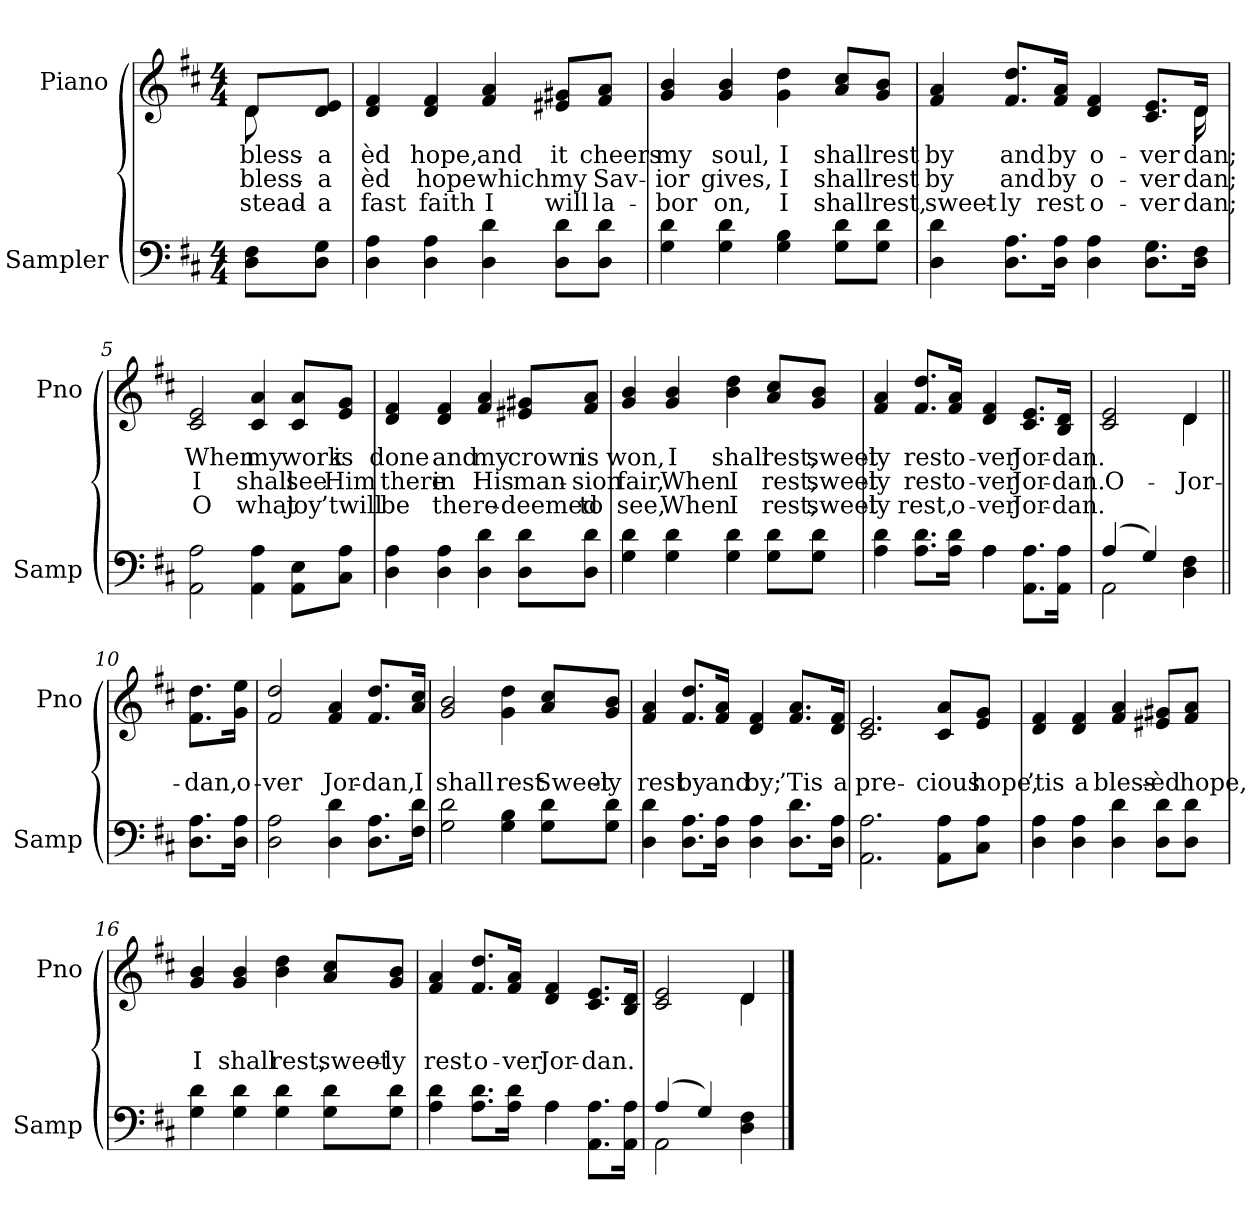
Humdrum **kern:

**kern	**kern	**text	**text	**text
*part2	*part1	*part1	*part1	*part1
*staff2	*staff1	*staff1	*staff1	*staff1
*I"Sampler	*I"Piano	*	*	*
*I'Samp	*I'Pno	*	*	*
*clefF4	*clefG2	*	*	*
*k[f#c#]	*k[f#c#]	*	*	*
*D:	*D:	*	*	*
*M4/4	*M4/4	*	*	*
=1	=1	=1	=1	=1
*	*^	*	*	*
8D\ 8F#\L	8d/L	8d	bless-	bless-	stead-
8D\ 8G\J	8d/ 8e/J	8ryy	a	a	a
*	*v	*v	*	*	*
=2	=2	=2	=2	=2
4D 4A	4d 4f#	-èd	-èd	-fast
4D 4A	4d 4f#	hope,	hope	faith
4D 4d	4f# 4a	and	which	I
8D\ 8d\L	8e#X/ 8g#X/L	it	my	will
8D\ 8d\J	8f#/ 8a/J	cheers	Sav-	la-
=3	=3	=3	=3	=3
4G 4d	4g 4b	my	-ior	-bor
4G 4d	4g 4b	soul,	gives,	on,
4G 4B	4g 4dd	I	I	I
8G\ 8d\L	8a/ 8cc#/L	shall	shall	shall
8G\ 8d\J	8g/ 8b/J	rest	rest	rest,
=4	=4	=4	=4	=4
*	*^	*	*	*
4D 4d	4f# 4a	2...ryy	by	by	sweet-
8.D\ 8.A\L	8.f#/ 8.dd/L	.	and	and	-ly
16D\ 16A\Jk	16f#/ 16a/Jk	.	by	by	rest
4D 4A	4d 4f#	.	o-	o-	o-
8.D\ 8.G\L	8.c#/ 8.e/L	.	-ver	-ver	-ver
16D\ 16F#\Jk	16d/Jk	16d	-dan;	-dan;	-dan;
*	*v	*v	*	*	*
=5	=5	=5	=5	=5
2AA 2A	2c# 2e	When	I	O
4AA 4A	4c# 4a	my	shall	what
8AA\ 8E\L	8c#/ 8a/L	work	see	joy
8C#\ 8A\J	8e/ 8g/J	is	Him	’twill
=6	=6	=6	=6	=6
4D 4A	4d 4f#	done	there	be
4D 4A	4d 4f#	and	in	the
4D 4d	4f# 4a	my	His	re-
8D\ 8d\L	8e#X/ 8g#X/L	crown	man-	-deemed
8D\ 8d\J	8f#/ 8a/J	is	-sion	to
=7	=7	=7	=7	=7
4G 4d	4g 4b	won,	fair,	see,
4G 4d	4g 4b	I	When	When
4G 4d	4b 4dd	shall	I	I
8G\ 8d\L	8a/ 8cc#/L	rest,	rest,	rest,
8G\ 8d\J	8g/ 8b/J	sweet-	sweet-	sweet-
=8	=8	=8	=8	=8
*^	*	*	*	*
4A 4d	2ryy	4f# 4a	-ly	-ly	-ly
8.A\ 8.d\L	.	8.f#/ 8.dd/L	rest	rest	rest,
16A\ 16d\Jk	.	16f#/ 16a/Jk	o-	o-	o-
4A\	4A	4d 4f#	-ver	-ver	-ver
8.AA\ 8.A\L	4ryy	8.c#/ 8.e/L	Jor-	Jor-	Jor-
16AA\ 16A\Jk	.	16B/ 16d/Jk	-dan.	-dan.	-dan.
=9	=9	=9	=9	=9	=9
*	*	*^	*	*	*
(4A/	2AA	2c# 2e	2ryy	.	O-	.
4G/)	.	.	.	.	.	.
4D 4F#	4ryy	4d/	4d	.	Jor-	.
=10||	=10||	=10||	=10||	=10||	=10||	=10||
!	!	!LO:TX:t=Refrain	!	!	!	!
*v	*v	*	*	*	*	*
*	*v	*v	*	*	*
8.D\ 8.A\L	8.f#\ 8.dd\L	.	-dan,	.
16D\ 16A\Jk	16g\ 16ee\Jk	.	o-	.
=11	=11	=11	=11	=11
2D 2A	2f# 2dd	.	-ver	.
4D 4d	4f# 4a	.	Jor-	.
8.D\ 8.A\L	8.f#/ 8.dd/L	.	-dan,	.
16F#\ 16d\Jk	16a/ 16cc#/Jk	.	I	.
=12	=12	=12	=12	=12
2G 2d	2g 2b	.	shall	.
4G 4B	4g 4dd	.	rest	.
8G\ 8d\L	8a/ 8cc#/L	.	Sweet-	.
8G\ 8d\J	8g/ 8b/J	.	-ly	.
=13	=13	=13	=13	=13
4D 4d	4f# 4a	.	rest	.
8.D\ 8.A\L	8.f#/ 8.dd/L	.	by	.
16D\ 16A\Jk	16f#/ 16a/Jk	.	and	.
4D 4A	4d 4f#	.	by;	.
8.D\ 8.d\L	8.f#/ 8.a/L	.	’Tis	.
16D\ 16A\Jk	16d/ 16f#/Jk	.	a	.
=14	=14	=14	=14	=14
2.AA 2.A	2.c# 2.e	.	pre-	.
8AA\ 8A\L	8c#/ 8a/L	.	-cious	.
8C#\ 8A\J	8e/ 8g/J	.	hope,	.
=15	=15	=15	=15	=15
4D 4A	4d 4f#	.	’tis	.
4D 4A	4d 4f#	.	a	.
4D 4d	4f# 4a	.	bless-	.
8D\ 8d\L	8e#X/ 8g#X/L	.	-èd	.
8D\ 8d\J	8f#/ 8a/J	.	hope,	.
=16	=16	=16	=16	=16
4G 4d	4g 4b	.	I	.
4G 4d	4g 4b	.	shall	.
4G 4d	4b 4dd	.	rest,	.
8G\ 8d\L	8a/ 8cc#/L	.	sweet-	.
8G\ 8d\J	8g/ 8b/J	.	-ly	.
=17	=17	=17	=17	=17
*^	*	*	*	*
4A 4d	2ryy	4f# 4a	.	rest	.
8.A\ 8.d\L	.	8.f#/ 8.dd/L	.	o-	.
16A\ 16d\Jk	.	16f#/ 16a/Jk	.	-ver	.
4A\	4A	4d 4f#	.	Jor-	.
8.AA\ 8.A\L	4ryy	8.c#/ 8.e/L	.	-dan.	.
16AA\ 16A\Jk	.	16B/ 16d/Jk	.	.	.
=18	=18	=18	=18	=18	=18
*	*	*^	*	*	*
(4A/	2AA	2c# 2e	2ryy	.	.	.
4G/)	.	.	.	.	.	.
4D 4F#	4ryy	4d/	4d	.	.	.
*v	*v	*	*	*	*	*
*	*v	*v	*	*	*
==	==	==	==	==
*-	*-	*-	*-	*-
